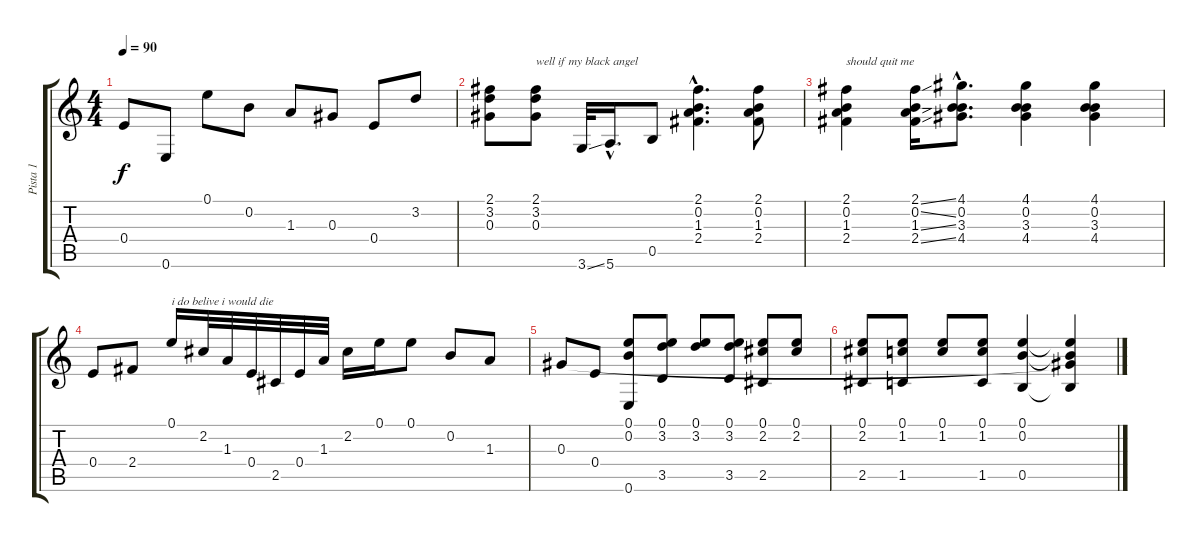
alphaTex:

\track ("Pista 1" "Pista 1") {instrument electricguitarjazz}
\staff {score tabs}
\tuning (E4 B3 Ab3 E3 B2 E2) {hide}
\ts (4 4)
\tempo 90
\clef g2
\ks c
0.4.8{dy f} 0.6.8 0.1.8 0.2.8 1.3.8 0.3.8 0.4.8 3.2.8 |
(2.1 3.2 0.3).8 (2.1 3.2 0.3).8{txt "well if my black angel"} 3.6{ss}.32 5.6{hac}.16{d} 0.5.8 (2.1{hac} 0.2{hac} 1.3{hac} 2.4{hac}).4{d} (2.1 0.2 1.3 2.4).8 |
(2.1 0.2 1.3 2.4).4{txt "should quit me"} (2.1{ss} 0.2{ss} 1.3{ss} 2.4{ss}).16 (4.1{hac} 0.2{hac} 3.3{hac} 4.4{hac}).8{d} (4.1 0.2 3.3 4.4).4 (4.1 0.2 3.3 4.4).4 |
0.4.8 2.4.8 0.1.16{txt "i do belive i would die"} 2.2.32 1.3.32 0.4.32 2.5.32 0.4.32 1.3.32 2.2.16 0.1.16 0.1.8 0.2.8 1.3.8 |
0.3.8 0.4.8 (0.1 0.2 0.6).8 (0.1 3.2 3.5).8 (0.1 3.2).8 (0.1 3.2 3.5).8 (0.1 2.2 2.5).8 (0.1 2.2).8 |
(0.1 2.2 2.5).8 (0.1 1.2 1.5).8 (0.1 1.2).8 (0.1 1.2 1.5).8 (0.1 0.2 0.5).4 (0.1{t} 0.2{t} 0.3{t} 0.5{t}).4
